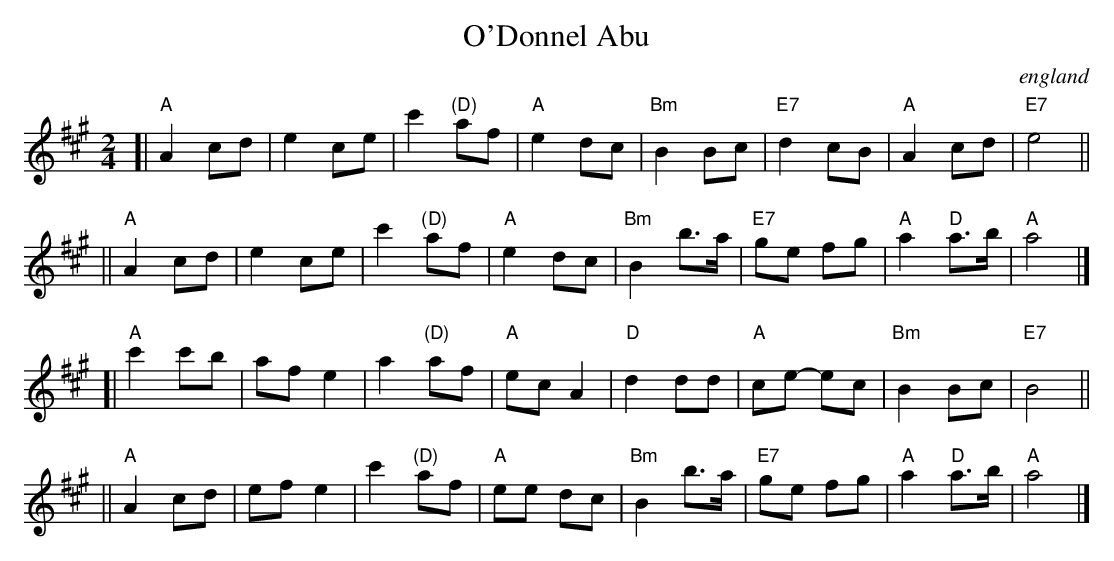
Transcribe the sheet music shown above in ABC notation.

X:1
T: O'Donnel Abu
O:england
M: 2/4
L: 1/8
K: A
[| "A"A2 cd | e2 ce | c'2 "(D)"af | "A"e2 dc | "Bm"B2 Bc | "E7"d2 cB | "A"A2 cd | "E7"e4 ||
|| "A"A2 cd | e2 ce | c'2 "(D)"af | "A"e2 dc | "Bm"B2 b>a | "E7"ge fg | "A"a2 "D"a>b | "A"a4 |]
[| "A"c'2 c'b | af e2 | a2 "(D)"af | "A"ec A2 | "D"d2 dd | "A"ce- ec | "Bm"B2 Bc | "E7"B4 ||
|| "A"A2 cd | ef e2 | c'2 "(D)"af | "A"ee dc | "Bm"B2 b>a | "E7"ge fg | "A"a2 "D"a>b | "A"a4 |]
